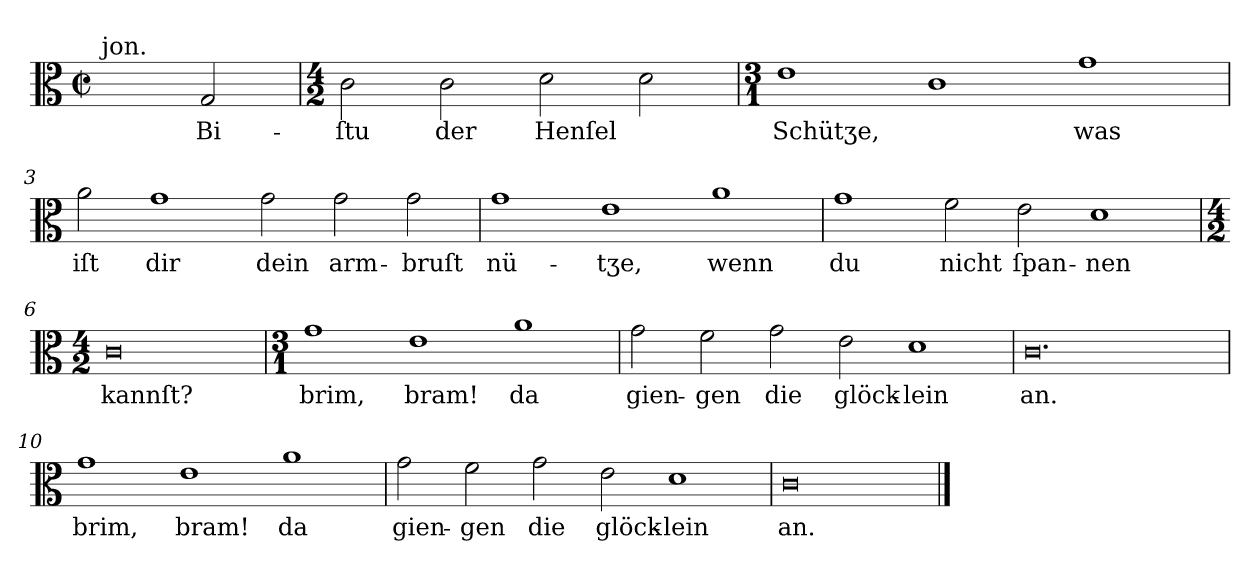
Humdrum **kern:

**kern	**text
*part1	*part1
*staff1	*staff1
*clefC3	*
*k[]	*
*C:ion	*
*M3/1	*
*met(c|)	*
=	=
!LO:TX:a:t=jon.	!
2ryy	.
2G	Bi-
=1	=1
*M4/2	*
2c	-ſtu
2c	der
2d	Henſel
2d	.
=2	=2
*M3/1	*
1e	Schütʒe,
1c	.
1g	was
=3	=3
2a	iſt
1g	dir
2g	dein
2g	arm-
2g	-bruſt
=4	=4
1g	nü-
1e	-tʒe,
1a	wenn
=5	=5
1g	du
2f	nicht
2e	ſpan-
1d	-nen
=6	=6
*M4/2	*
0c	kannſt?
=7	=7
*M3/1	*
1g	brim,
1e	bram!
1a	da
=8	=8
2g	gien-
2f	-gen
2g	die
2e	glöck-
1d	-lein
=9	=9
0.c	an.
=10	=10
1g	brim,
1e	bram!
1a	da
=11	=11
2g	gien-
2f	-gen
2g	die
2e	glöck-
1d	-lein
=12	=12
0c	an.
==	==
*-	*-
